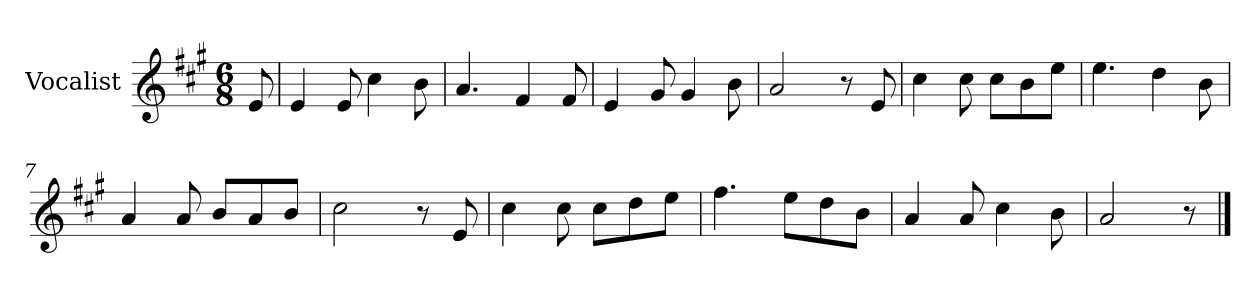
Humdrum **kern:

**kern
*part1
*staff1
*I"Vocalist
*k[f#c#g#]
*A:
*M6/8
=
8e
=1
4e
8e
4cc#
8b
=2
4.a
4f#
8f#
=3
4e
8g#
4g#
8b
=4
2a
8r
8e
=5
4cc#
8cc#
8cc#L
8b
8eeJ
=6
4.ee
4dd
8b
=7
4a
8a
8bL
8a
8bJ
=8
2cc#
8r
8e
=9
4cc#
8cc#
8cc#L
8dd
8eeJ
=10
4.ff#
8eeL
8dd
8bJ
=11
4a
8a
4cc#
8b
=12
2a
8r
==
*-
